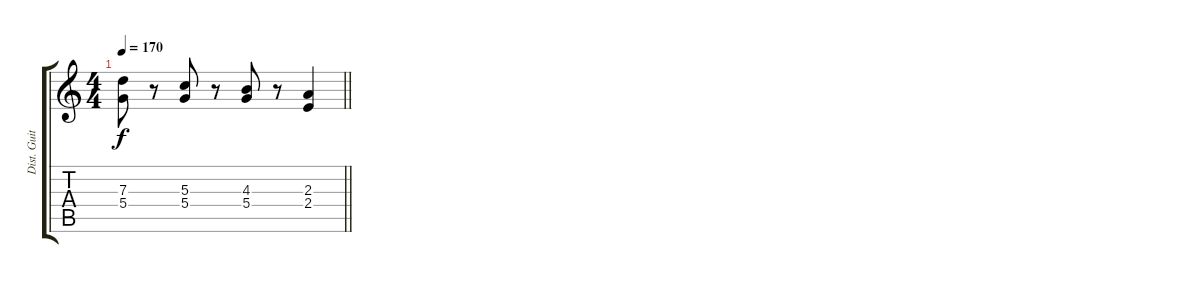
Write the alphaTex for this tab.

\track ("Dist. Guit" "Dist. Guit") {instrument distortionguitar}
\staff {score tabs}
\tuning (E4 B3 G3 D3 A2 E2) {hide}
\ts (4 4)
\tempo 170
\clef g2
\barLineRight lightlight
\ks c
(7.3 5.4).8{dy f} r.8 (5.3 5.4).8 r.8 (4.3 5.4).8 r.8 (2.3 2.4).4
